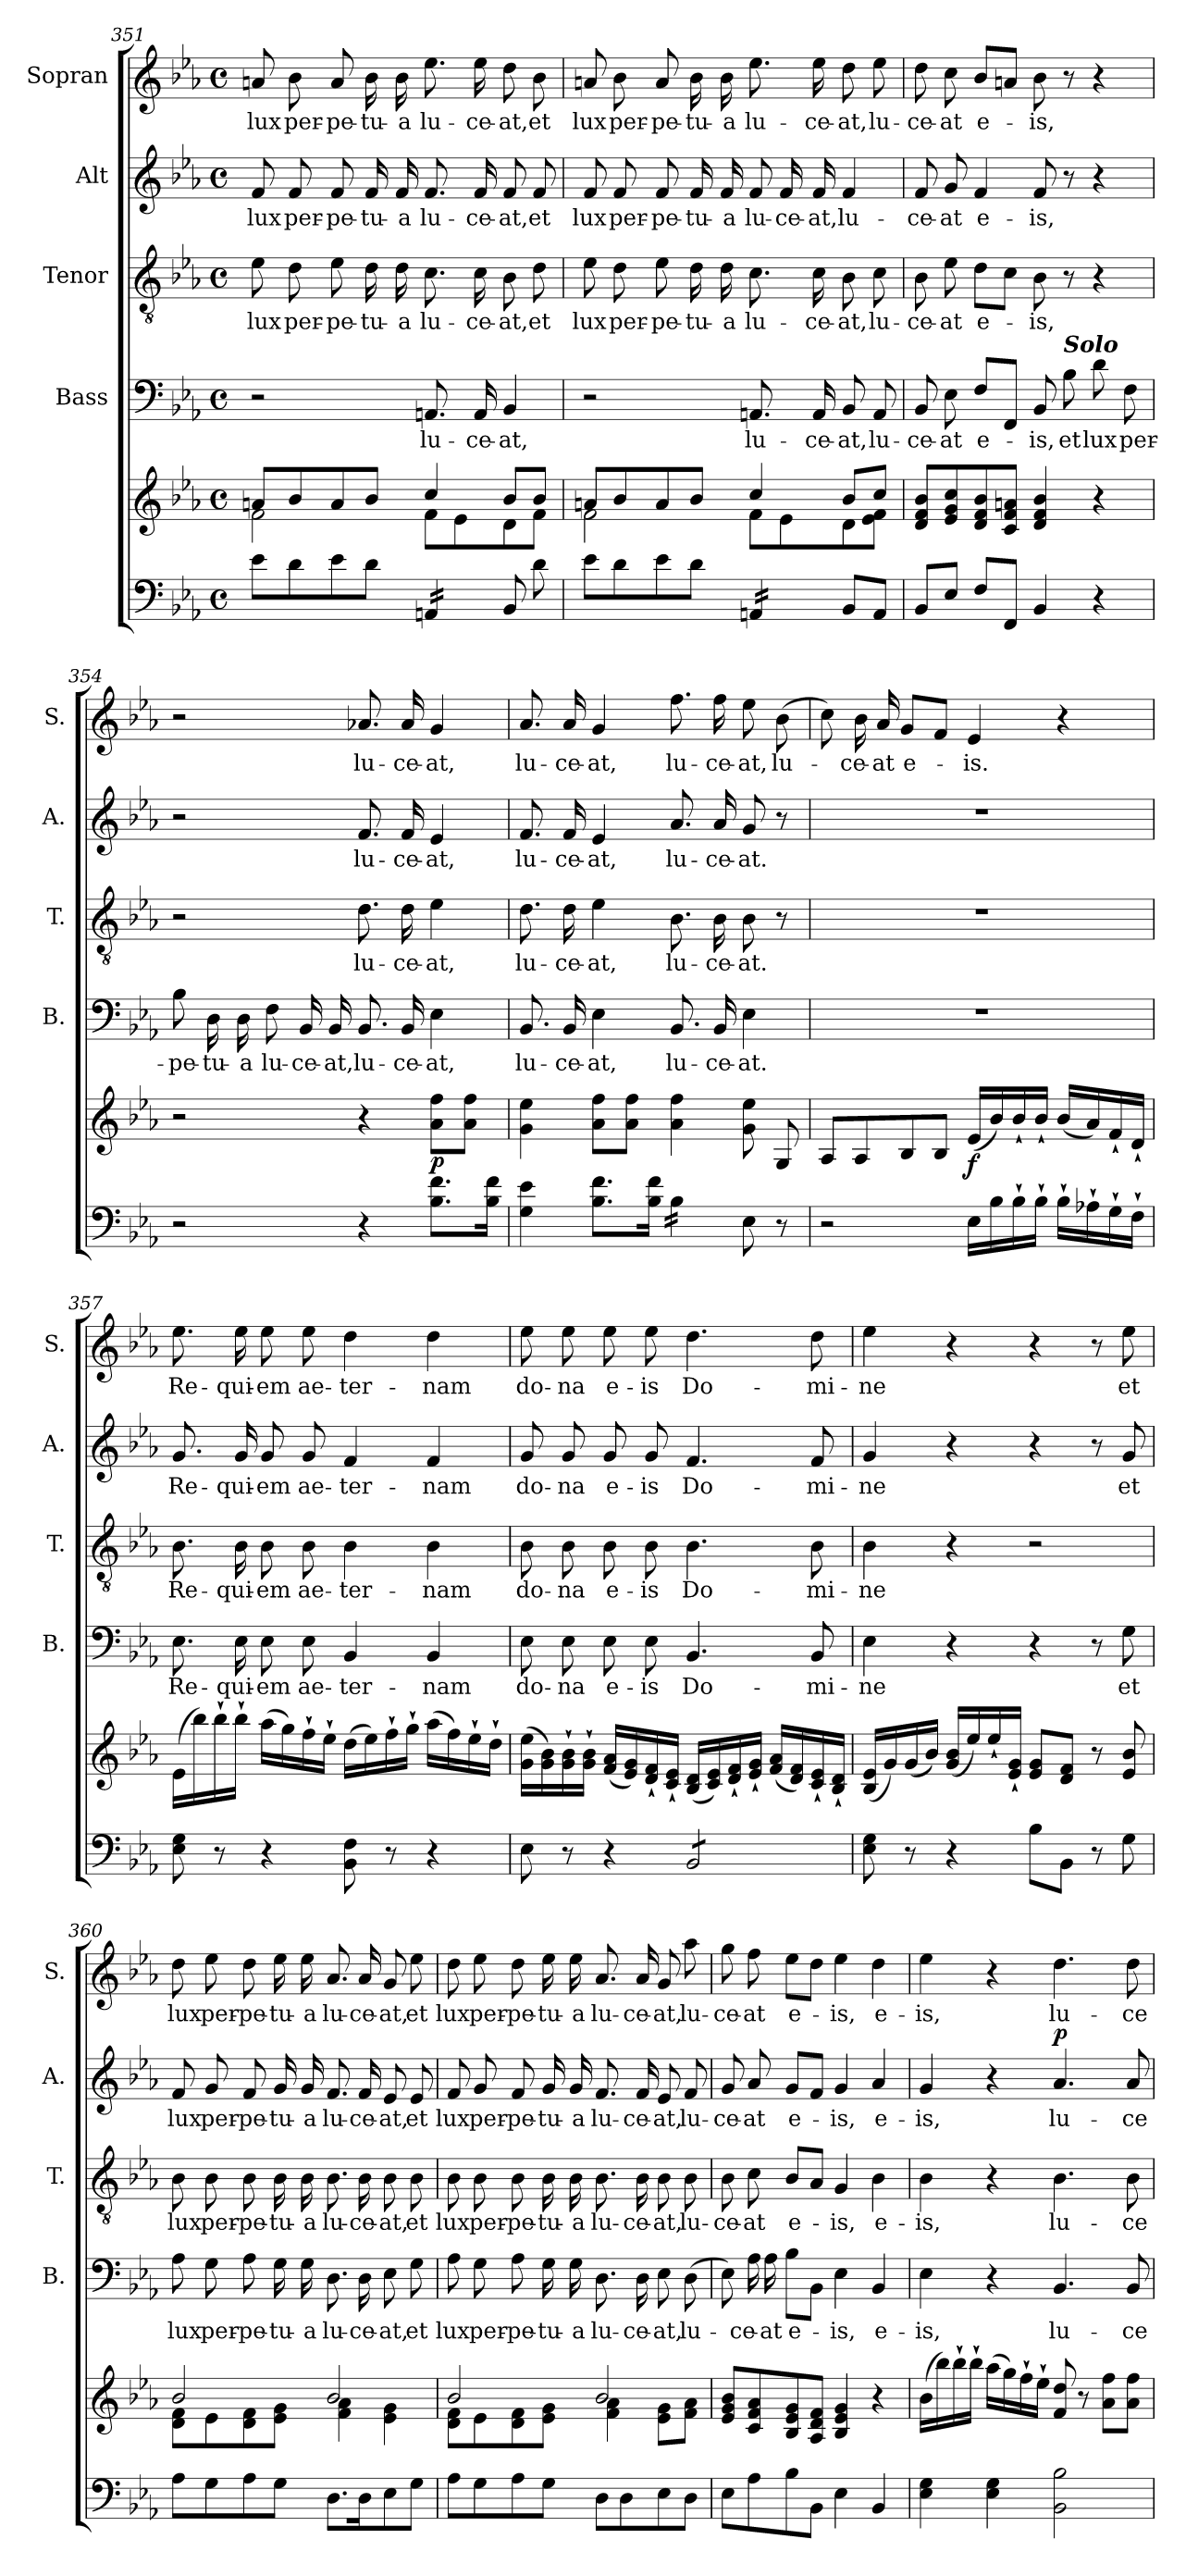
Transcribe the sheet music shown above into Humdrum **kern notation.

**kern	**kern	**dynam	**kern	**text	**kern	**text	**kern	**text	**dynam	**kern	**text
*part5	*part5	*part5	*part4	*part4	*part3	*part3	*part2	*part2	*part2	*part1	*part1
*staff6	*staff5	*staff5/6	*staff4	*staff4	*staff3	*staff3	*staff2	*staff2	*staff2	*staff1	*staff1
*	*	*	*I"Bass	*	*I"Tenor	*	*I"Alt	*	*	*I"Sopran	*
*	*	*	*I'B.	*	*I'T.	*	*I'A.	*	*	*I'S.	*
!!LO:LB:g=z
*clefF4	*clefG2	*	*clefF4	*	*clefGv2	*	*clefG2	*	*	*clefG2	*
*k[b-e-a-]	*k[b-e-a-]	*	*k[b-e-a-]	*	*k[b-e-a-]	*	*k[b-e-a-]	*	*	*k[b-e-a-]	*
*E-:	*E-:	*	*E-:	*	*E-:	*	*E-:	*	*	*E-:	*
*M4/4	*M4/4	*	*M4/4	*	*M4/4	*	*M4/4	*	*	*M4/4	*
*met(c)	*met(c)	*	*met(c)	*	*met(c)	*	*met(c)	*	*	*met(c)	*
=351	=351	=351	=351	=351	=351	=351	=351	=351	=351	=351	=351
*	*^	*	*	*	*	*	*	*	*	*	*
!	!	!	!	!	!	!	!LO:LY:b	!	!LO:LY:b	!	!	!LO:LY:b
8e-\L	8an/L	2f\	.	2r	.	8e-\	lux	8f/	lux	.	8an/	lux
!	!	!	!	!	!	!	!LO:LY:b	!	!LO:LY:b	!	!	!LO:LY:b
8d\	8b-/	.	.	.	.	8d\	per-	8f/	per-	.	8b-\	per-
!	!	!	!	!	!	!	!LO:LY:b	!	!LO:LY:b	!	!	!LO:LY:b
8e-\	8a/	.	.	.	.	8e-\	-pe-	8f/	-pe-	.	8a/	-pe-
!	!	!	!	!	!	!	!LO:LY:b	!	!LO:LY:b	!	!	!LO:LY:b
8d\J	8b-/J	.	.	.	.	16d\	-tu-	16f/	-tu-	.	16b-\	-tu-
!	!	!	!	!	!	!	!LO:LY:b	!	!LO:LY:b	!	!	!LO:LY:b
.	.	.	.	.	.	16d\	-a	16f/	-a	.	16b-\	-a
!	!	!	!	!	!LO:LY:b	!	!LO:LY:b	!	!LO:LY:b	!	!	!LO:LY:b
*tremolo	*	*	*	*	*	*	*	*	*	*	*	*
16AAn/LL	4cc/	8f\L	.	8.AAn/	lu-	8.c\	lu-	8.f/	lu-	.	8.ee-\	lu-
16AAn/	.	.	.	.	.	.	.	.	.	.	.	.
16AAn/	.	8e-\	.	.	.	.	.	.	.	.	.	.
!	!	!	!	!	!LO:LY:b	!	!LO:LY:b	!	!LO:LY:b	!	!	!LO:LY:b
16AAn/JJ	.	.	.	16AA/	-ce-	16c\	-ce-	16f/	-ce-	.	16ee-\	-ce-
*Xtremolo	*	*	*	*	*	*	*	*	*	*	*	*
!	!	!	!	!	!LO:LY:b	!	!LO:LY:b	!	!LO:LY:b	!	!	!LO:LY:b
8BB-/	8b-/L	8d\	.	4BB-/	-at,	8B-\	-at,	8f/	-at,	.	8dd\	-at,
!	!	!	!	!	!	!	!LO:LY:b	!	!LO:LY:b	!	!	!LO:LY:b
8d\	8b-/J	8f\J	.	.	.	8d\	et	8f/	et	.	8b-\	et
=352	=352	=352	=352	=352	=352	=352	=352	=352	=352	=352	=352	=352
!	!	!	!	!	!	!	!LO:LY:b	!	!LO:LY:b	!	!	!LO:LY:b
8e-\L	8an/L	2f\	.	2r	.	8e-\	lux	8f/	lux	.	8an/	lux
!	!	!	!	!	!	!	!LO:LY:b	!	!LO:LY:b	!	!	!LO:LY:b
8d\	8b-/	.	.	.	.	8d\	per-	8f/	per-	.	8b-\	per-
!	!	!	!	!	!	!	!LO:LY:b	!	!LO:LY:b	!	!	!LO:LY:b
8e-\	8a/	.	.	.	.	8e-\	-pe-	8f/	-pe-	.	8a/	-pe-
!	!	!	!	!	!	!	!LO:LY:b	!	!LO:LY:b	!	!	!LO:LY:b
8d\J	8b-/J	.	.	.	.	16d\	-tu-	16f/	-tu-	.	16b-\	-tu-
!	!	!	!	!	!	!	!LO:LY:b	!	!LO:LY:b	!	!	!LO:LY:b
.	.	.	.	.	.	16d\	-a	16f/	-a	.	16b-\	-a
!	!	!	!	!	!LO:LY:b	!	!LO:LY:b	!	!LO:LY:b	!	!	!LO:LY:b
*tremolo	*	*	*	*	*	*	*	*	*	*	*	*
16AAn/LL	4cc/	8f\L	.	8.AAn/	lu-	8.c\	lu-	8f/	lu-	.	8.ee-\	lu-
16AAn/	.	.	.	.	.	.	.	.	.	.	.	.
!	!	!	!	!	!	!	!	!	!LO:LY:b	!	!	!
16AAn/	.	8e-\	.	.	.	.	.	16f/	-ce-	.	.	.
!	!	!	!	!	!LO:LY:b	!	!LO:LY:b	!	!LO:LY:b	!	!	!LO:LY:b
16AAn/JJ	.	.	.	16AA/	-ce-	16c\	-ce-	16f/	-at,	.	16ee-\	-ce-
*Xtremolo	*	*	*	*	*	*	*	*	*	*	*	*
!	!	!	!	!	!LO:LY:b	!	!LO:LY:b	!	!LO:LY:b	!	!	!LO:LY:b
8BB-/L	8b-/L	8d\	.	8BB-/	-at,	8B-\	-at,	4f/	lu-	.	8dd\	-at,
!	!	!	!	!	!LO:LY:b	!	!LO:LY:b	!	!	!	!	!LO:LY:b
8AA/J	8cc/J	8e-\ 8f\J	.	8AA/	lu-	8c\	lu-	.	.	.	8ee-\	lu-
=353	=353	=353	=353	=353	=353	=353	=353	=353	=353	=353	=353	=353
!	!	!	!	!	!LO:LY:b	!	!LO:LY:b	!	!LO:LY:b	!	!	!LO:LY:b
*	*v	*v	*	*	*	*	*	*	*	*	*	*
8BB-/L	8d/ 8f/ 8b-/L	.	8BB-/	-ce-	8B-\	-ce-	8f/	-ce-	.	8dd\	-ce-
!	!	!	!	!LO:LY:b	!	!LO:LY:b	!	!LO:LY:b	!	!	!LO:LY:b
8E-/J	8e-/ 8g/ 8cc/	.	8E-\	-at	8e-\	-at	8g/	-at	.	8cc\	-at
!	!	!	!	!LO:LY:b	!	!LO:LY:b	!	!LO:LY:b	!	!	!LO:LY:b
8F/L	8d/ 8f/ 8b-/	.	8F/L	e-	8d\L	e-	4f/	e-	.	8b-/L	e-
8FF/J	8c/ 8f/ 8an/J	.	8FF/J	.	8c\J	.	.	.	.	8an/J	.
!	!	!	!	!LO:LY:b	!	!LO:LY:b	!	!LO:LY:b	!	!	!LO:LY:b
4BB-/	4d/ 4f/ 4b-/	.	8BB-/	-is,	8B-\	-is,	8f/	-is,	.	8b-\	-is,
!	!	!	!LO:TX:a:Bi:t=Solo	!	!	!	!	!	!	!	!
!	!	!	!	!LO:LY:b	!	!	!	!	!	!	!
.	.	.	8B-\	et	8r	.	8r	.	.	8r	.
!	!	!	!	!LO:LY:b	!	!	!	!	!	!	!
4r	4r	.	8d\	lux	4r	.	4r	.	.	4r	.
!	!	!	!	!LO:LY:b	!	!	!	!	!	!	!
.	.	.	8F\	per-	.	.	.	.	.	.	.
!!LO:PB:g=z
=354	=354	=354	=354	=354	=354	=354	=354	=354	=354	=354	=354
!	!	!	!	!LO:LY:b	!	!	!	!	!	!	!
2r	2r	.	8B-\	-pe-	2r	.	2r	.	.	2r	.
!	!	!	!	!LO:LY:b	!	!	!	!	!	!	!
.	.	.	16D\	-tu-	.	.	.	.	.	.	.
!	!	!	!	!LO:LY:b	!	!	!	!	!	!	!
.	.	.	16D\	-a	.	.	.	.	.	.	.
!	!	!	!	!LO:LY:b	!	!	!	!	!	!	!
.	.	.	8F\	lu-	.	.	.	.	.	.	.
!	!	!	!	!LO:LY:b	!	!	!	!	!	!	!
.	.	.	16BB-/	-ce-	.	.	.	.	.	.	.
!	!	!	!	!LO:LY:b	!	!	!	!	!	!	!
.	.	.	16BB-/	-at,	.	.	.	.	.	.	.
!	!	!	!	!LO:LY:b	!	!LO:LY:b	!	!LO:LY:b	!	!	!LO:LY:b
4r	4r	.	8.BB-/	lu-	8.d\	lu-	8.f/	lu-	.	8.a-X/	lu-
!	!	!	!	!LO:LY:b	!	!LO:LY:b	!	!LO:LY:b	!	!	!LO:LY:b
.	.	.	16BB-/	-ce-	16d\	-ce-	16f/	-ce-	.	16a-/	-ce-
!	!	!LO:DY:b	!	!LO:LY:b	!	!LO:LY:b	!	!LO:LY:b	!	!	!LO:LY:b
8.B-\ 8.f\L	8a-\ 8ff\L	p	4E-\	-at,	4e-\	-at,	4e-/	-at,	.	4g/	-at,
.	8a-\ 8ff\J	.	.	.	.	.	.	.	.	.	.
16B-\ 16f\Jk	.	.	.	.	.	.	.	.	.	.	.
=355	=355	=355	=355	=355	=355	=355	=355	=355	=355	=355	=355
!	!	!	!	!LO:LY:b	!	!LO:LY:b	!	!LO:LY:b	!	!	!LO:LY:b
4G\ 4e-\	4g\ 4ee-\	.	8.BB-/	lu-	8.d\	lu-	8.f/	lu-	.	8.a-/	lu-
!	!	!	!	!LO:LY:b	!	!LO:LY:b	!	!LO:LY:b	!	!	!LO:LY:b
.	.	.	16BB-/	-ce-	16d\	-ce-	16f/	-ce-	.	16a-/	-ce-
!	!	!	!	!LO:LY:b	!	!LO:LY:b	!	!LO:LY:b	!	!	!LO:LY:b
8.B-\ 8.f\L	8a-\ 8ff\L	.	4E-\	-at,	4e-\	-at,	4e-/	-at,	.	4g/	-at,
.	8a-\ 8ff\J	.	.	.	.	.	.	.	.	.	.
16B-\ 16f\Jk	.	.	.	.	.	.	.	.	.	.	.
!	!	!	!	!LO:LY:b	!	!LO:LY:b	!	!LO:LY:b	!	!	!LO:LY:b
*tremolo	*	*	*	*	*	*	*	*	*	*	*
16B-\LL	4a-\ 4ff\	.	8.BB-/	lu-	8.B-\	lu-	8.a-/	lu-	.	8.ff\	lu-
16B-\	.	.	.	.	.	.	.	.	.	.	.
16B-\	.	.	.	.	.	.	.	.	.	.	.
!	!	!	!	!LO:LY:b	!	!LO:LY:b	!	!LO:LY:b	!	!	!LO:LY:b
16B-\JJ	.	.	16BB-/	-ce-	16B-\	-ce-	16a-/	-ce-	.	16ff\	-ce-
*Xtremolo	*	*	*	*	*	*	*	*	*	*	*
!	!	!	!	!LO:LY:b	!	!LO:LY:b	!	!LO:LY:b	!	!	!LO:LY:b
8E-\	8g\ 8ee-\	.	4E-\	-at.	8B-\	-at.	8g/	-at.	.	8ee-\	-at,
!	!	!	!	!	!	!	!	!	!	!	!LO:LY:b
8r	8G/	.	.	.	8r	.	8r	.	.	(>8b-\	lu-
=356	=356	=356	=356	=356	=356	=356	=356	=356	=356	=356	=356
2r	8A-/L	.	1r	.	1r	.	1r	.	.	8cc\)	.
!	!	!	!	!	!	!	!	!	!	!	!LO:LY:b
.	8A-/	.	.	.	.	.	.	.	.	16b-\	-ce-
!	!	!	!	!	!	!	!	!	!	!	!LO:LY:b
.	.	.	.	.	.	.	.	.	.	16a-/	-at
!	!	!	!	!	!	!	!	!	!	!	!LO:LY:b
.	8B-/	.	.	.	.	.	.	.	.	8g/L	e-
.	8B-/J	.	.	.	.	.	.	.	.	8f/J	.
!	!	!LO:DY:b	!	!	!	!	!	!	!	!	!LO:LY:b
16E-\LL	(<16e-/LL	f	.	.	.	.	.	.	.	4e-/	-is.
16B-\	16b-/)	.	.	.	.	.	.	.	.	.	.
16B-`>\	16b-`</	.	.	.	.	.	.	.	.	.	.
16B-`>\JJ	16b-`</JJ	.	.	.	.	.	.	.	.	.	.
16B-`>\LL	(<16b-/LL	.	.	.	.	.	.	.	.	4r	.
16A-X`>\	16a-/)	.	.	.	.	.	.	.	.	.	.
16G`>\	16f`</	.	.	.	.	.	.	.	.	.	.
16F`>\JJ	16d`</JJ	.	.	.	.	.	.	.	.	.	.
!!LO:LB:g=z
=357	=357	=357	=357	=357	=357	=357	=357	=357	=357	=357	=357
!	!	!	!	!LO:LY:b	!	!LO:LY:b	!	!LO:LY:b	!	!	!LO:LY:b
8E-\ 8G\	(>16e-\LL	.	8.E-\	Re-	8.B-\	Re-	8.g/	Re-	.	8.ee-\	Re-
.	16bb-\)	.	.	.	.	.	.	.	.	.	.
8r	16bb-`>\	.	.	.	.	.	.	.	.	.	.
!	!	!	!	!LO:LY:b	!	!LO:LY:b	!	!LO:LY:b	!	!	!LO:LY:b
.	16bb-`>\JJ	.	16E-\	-qui-	16B-\	-qui-	16g/	-qui-	.	16ee-\	-qui-
!	!	!	!	!LO:LY:b	!	!LO:LY:b	!	!LO:LY:b	!	!	!LO:LY:b
4r	(>16aa-\LL	.	8E-\	-em	8B-\	-em	8g/	-em	.	8ee-\	-em
.	16gg\)	.	.	.	.	.	.	.	.	.	.
!	!	!	!	!LO:LY:b	!	!LO:LY:b	!	!LO:LY:b	!	!	!LO:LY:b
.	16ff`>\	.	8E-\	ae-	8B-\	ae-	8g/	ae-	.	8ee-\	ae-
.	16ee-`>\JJ	.	.	.	.	.	.	.	.	.	.
!	!	!	!	!LO:LY:b	!	!LO:LY:b	!	!LO:LY:b	!	!	!LO:LY:b
8BB-\ 8F\	(>16dd\LL	.	4BB-/	-ter-	4B-\	-ter-	4f/	-ter-	.	4dd\	-ter-
.	16ee-\)	.	.	.	.	.	.	.	.	.	.
8r	16ff`>\	.	.	.	.	.	.	.	.	.	.
.	16gg`>\JJ	.	.	.	.	.	.	.	.	.	.
!	!	!	!	!LO:LY:b	!	!LO:LY:b	!	!LO:LY:b	!	!	!LO:LY:b
4r	(>16aa-\LL	.	4BB-/	-nam	4B-\	-nam	4f/	-nam	.	4dd\	-nam
.	16ff\)	.	.	.	.	.	.	.	.	.	.
.	16ee-`>\	.	.	.	.	.	.	.	.	.	.
.	16dd`>\JJ	.	.	.	.	.	.	.	.	.	.
=358	=358	=358	=358	=358	=358	=358	=358	=358	=358	=358	=358
!	!	!	!	!LO:LY:b	!	!LO:LY:b	!	!LO:LY:b	!	!	!LO:LY:b
8E-\	(>16g\ 16ee-\LL	.	8E-\	do-	8B-\	do-	8g/	do-	.	8ee-\	do-
.	16g\ 16b-\)	.	.	.	.	.	.	.	.	.	.
!	!	!	!	!LO:LY:b	!	!LO:LY:b	!	!LO:LY:b	!	!	!LO:LY:b
8r	16g\`> 16b-\`>	.	8E-\	-na	8B-\	-na	8g/	-na	.	8ee-\	-na
.	16g\`> 16b-\`>JJ	.	.	.	.	.	.	.	.	.	.
!	!	!	!	!LO:LY:b	!	!LO:LY:b	!	!LO:LY:b	!	!	!LO:LY:b
4r	(<16f/ 16a-/LL	.	8E-\	e-	8B-\	e-	8g/	e-	.	8ee-\	e-
.	16e-/ 16g/)	.	.	.	.	.	.	.	.	.	.
!	!	!	!	!LO:LY:b	!	!LO:LY:b	!	!LO:LY:b	!	!	!LO:LY:b
.	16d/`< 16f/`<	.	8E-\	-is	8B-\	-is	8g/	-is	.	8ee-\	-is
.	16c/`< 16e-/`<JJ	.	.	.	.	.	.	.	.	.	.
!	!	!	!	!LO:LY:b	!	!LO:LY:b	!	!LO:LY:b	!	!	!LO:LY:b
*tremolo	*	*	*	*	*	*	*	*	*	*	*
8BB-/L	(<16B-/ 16d/LL	.	4.BB-/	Do-	4.B-\	Do-	4.f/	Do-	.	4.dd\	Do-
.	16c/ 16e-/)	.	.	.	.	.	.	.	.	.	.
8BB-/	16d/`< 16f/`<	.	.	.	.	.	.	.	.	.	.
.	16e-/`< 16g/`<JJ	.	.	.	.	.	.	.	.	.	.
8BB-/	(<16f/ 16a-/LL	.	.	.	.	.	.	.	.	.	.
.	16d/ 16f/)	.	.	.	.	.	.	.	.	.	.
!	!	!	!	!LO:LY:b	!	!LO:LY:b	!	!LO:LY:b	!	!	!LO:LY:b
8BB-/J	16c/`< 16e-/`<	.	8BB-/	-mi-	8B-\	-mi-	8f/	-mi-	.	8dd\	-mi-
*Xtremolo	*	*	*	*	*	*	*	*	*	*	*
.	16B-/`< 16d/`<JJ	.	.	.	.	.	.	.	.	.	.
!!LO:PB:g=z
=359	=359	=359	=359	=359	=359	=359	=359	=359	=359	=359	=359
!	!	!	!	!LO:LY:b	!	!LO:LY:b	!	!LO:LY:b	!	!	!LO:LY:b
8E-\ 8G\	(<16B-/ 16e-/LL	.	4E-\	-ne	4B-\	-ne	4g/	-ne	.	4ee-\	-ne
.	16g/)	.	.	.	.	.	.	.	.	.	.
8r	(<16g/	.	.	.	.	.	.	.	.	.	.
.	16b-/JJ)	.	.	.	.	.	.	.	.	.	.
4r	(<16g/ 16b-/LL	.	4r	.	4r	.	4r	.	.	4r	.
.	16ee-/)	.	.	.	.	.	.	.	.	.	.
.	16ee-`</	.	.	.	.	.	.	.	.	.	.
.	16e-/`< 16g/`<JJ	.	.	.	.	.	.	.	.	.	.
8B-\L	8e-/ 8g/L	.	4r	.	2r	.	4r	.	.	4r	.
8BB-\J	8d/ 8f/J	.	.	.	.	.	.	.	.	.	.
8r	8r	.	8r	.	.	.	8r	.	.	8r	.
!	!	!	!	!LO:LY:b	!	!	!	!LO:LY:b	!	!	!LO:LY:b
8G\	8e-/ 8b-/	.	8G\	et	.	.	8g/	et	.	8ee-\	et
=360	=360	=360	=360	=360	=360	=360	=360	=360	=360	=360	=360
*	*^	*	*	*	*	*	*	*	*	*	*
!	!	!	!	!	!LO:LY:b	!	!LO:LY:b	!	!LO:LY:b	!	!	!LO:LY:b
8A-\L	2b-/	8d\ 8f\L	.	8A-\	lux	8B-\	lux	8f/	lux	.	8dd\	lux
!	!	!	!	!	!LO:LY:b	!	!LO:LY:b	!	!LO:LY:b	!	!	!LO:LY:b
8G\	.	8e-\	.	8G\	per-	8B-\	per-	8g/	per-	.	8ee-\	per-
!	!	!	!	!	!LO:LY:b	!	!LO:LY:b	!	!LO:LY:b	!	!	!LO:LY:b
8A-\	.	8d\ 8f\	.	8A-\	-pe-	8B-\	-pe-	8f/	-pe-	.	8dd\	-pe-
!	!	!	!	!	!LO:LY:b	!	!LO:LY:b	!	!LO:LY:b	!	!	!LO:LY:b
8G\J	.	8e-\ 8g\J	.	16G\	-tu-	16B-\	-tu-	16g/	-tu-	.	16ee-\	-tu-
!	!	!	!	!	!LO:LY:b	!	!LO:LY:b	!	!LO:LY:b	!	!	!LO:LY:b
.	.	.	.	16G\	-a	16B-\	-a	16g/	-a	.	16ee-\	-a
!	!	!	!	!	!LO:LY:b	!	!LO:LY:b	!	!LO:LY:b	!	!	!LO:LY:b
8.D\L	2b-/	4f\ 4a-\	.	8.D\	lu-	8.B-\	lu-	8.f/	lu-	.	8.a-/	lu-
!	!	!	!	!	!LO:LY:b	!	!LO:LY:b	!	!LO:LY:b	!	!	!LO:LY:b
16D\k	.	.	.	16D\	-ce-	16B-\	-ce-	16f/	-ce-	.	16a-/	-ce-
!	!	!	!	!	!LO:LY:b	!	!LO:LY:b	!	!LO:LY:b	!	!	!LO:LY:b
8E-\	.	4e-\ 4g\	.	8E-\	-at,	8B-\	-at,	8e-/	-at,	.	8g/	-at,
!	!	!	!	!	!LO:LY:b	!	!LO:LY:b	!	!LO:LY:b	!	!	!LO:LY:b
8G\J	.	.	.	8G\	et	8B-\	et	8e-/	et	.	8ee-\	et
=361	=361	=361	=361	=361	=361	=361	=361	=361	=361	=361	=361	=361
!	!	!	!	!	!LO:LY:b	!	!LO:LY:b	!	!LO:LY:b	!	!	!LO:LY:b
8A-\L	2b-/	8d\ 8f\L	.	8A-\	lux	8B-\	lux	8f/	lux	.	8dd\	lux
!	!	!	!	!	!LO:LY:b	!	!LO:LY:b	!	!LO:LY:b	!	!	!LO:LY:b
8G\	.	8e-\	.	8G\	per-	8B-\	per-	8g/	per-	.	8ee-\	per-
!	!	!	!	!	!LO:LY:b	!	!LO:LY:b	!	!LO:LY:b	!	!	!LO:LY:b
8A-\	.	8d\ 8f\	.	8A-\	-pe-	8B-\	-pe-	8f/	-pe-	.	8dd\	-pe-
!	!	!	!	!	!LO:LY:b	!	!LO:LY:b	!	!LO:LY:b	!	!	!LO:LY:b
8G\J	.	8e-\ 8g\J	.	16G\	-tu-	16B-\	-tu-	16g/	-tu-	.	16ee-\	-tu-
!	!	!	!	!	!LO:LY:b	!	!LO:LY:b	!	!LO:LY:b	!	!	!LO:LY:b
.	.	.	.	16G\	-a	16B-\	-a	16g/	-a	.	16ee-\	-a
!	!	!	!	!	!LO:LY:b	!	!LO:LY:b	!	!LO:LY:b	!	!	!LO:LY:b
8D\L	2b-/	4f\ 4a-\	.	8.D\	lu-	8.B-\	lu-	8.f/	lu-	.	8.a-/	lu-
8D\	.	.	.	.	.	.	.	.	.	.	.	.
!	!	!	!	!	!LO:LY:b	!	!LO:LY:b	!	!LO:LY:b	!	!	!LO:LY:b
.	.	.	.	16D\	-ce-	16B-\	-ce-	16f/	-ce-	.	16a-/	-ce-
!	!	!	!	!	!LO:LY:b	!	!LO:LY:b	!	!LO:LY:b	!	!	!LO:LY:b
8E-\	.	8e-\ 8g\L	.	8E-\	-at,	8B-\	-at,	8e-/	-at,	.	8g/	-at,
!	!	!	!	!	!LO:LY:b	!	!LO:LY:b	!	!LO:LY:b	!	!	!LO:LY:b
8D\J	.	8f\ 8a-\J	.	(>8D\	lu-	8B-\	lu-	8f/	lu-	.	8aa-\	lu-
!!LO:LB:g=z
=362	=362	=362	=362	=362	=362	=362	=362	=362	=362	=362	=362	=362
!	!	!	!	!	!	!	!LO:LY:b	!	!LO:LY:b	!	!	!LO:LY:b
*	*v	*v	*	*	*	*	*	*	*	*	*	*
8E-\L	8e-/ 8g/ 8b-/L	.	8E-\)	.	8B-\	-ce-	8g/	-ce-	.	8gg\	-ce-
!	!	!	!	!LO:LY:b	!	!LO:LY:b	!	!LO:LY:b	!	!	!LO:LY:b
8A-\	8c/ 8f/ 8a-/	.	16A-\	-ce-	8c\	-at	8a-/	-at	.	8ff\	-at
!	!	!	!	!LO:LY:b	!	!	!	!	!	!	!
.	.	.	16A-\	-at	.	.	.	.	.	.	.
!	!	!	!	!LO:LY:b	!	!LO:LY:b	!	!LO:LY:b	!	!	!LO:LY:b
8B-\	8B-/ 8e-/ 8g/	.	8B-\L	e-	8B-/L	e-	8g/L	e-	.	8ee-\L	e-
8BB-\J	8A-/ 8d/ 8f/J	.	8BB-\J	.	8A-/J	.	8f/J	.	.	8dd\J	.
!	!	!	!	!LO:LY:b	!	!LO:LY:b	!	!LO:LY:b	!	!	!LO:LY:b
4E-\	4B-/ 4e-/ 4g/	.	4E-\	-is,	4G/	-is,	4g/	-is,	.	4ee-\	-is,
!	!	!	!	!LO:LY:b	!	!LO:LY:b	!	!LO:LY:b	!	!	!LO:LY:b
4BB-/	4r	.	4BB-/	e-	4B-\	e-	4a-/	e-	.	4dd\	e-
=363	=363	=363	=363	=363	=363	=363	=363	=363	=363	=363	=363
!	!	!	!	!LO:LY:b	!	!LO:LY:b	!	!LO:LY:b	!	!	!LO:LY:b
4E-\ 4G\	(>16b-\LL	.	4E-\	-is,	4B-\	-is,	4g/	-is,	.	4ee-\	-is,
.	16bb-\)	.	.	.	.	.	.	.	.	.	.
.	16bb-`>\	.	.	.	.	.	.	.	.	.	.
.	16bb-`>\JJ	.	.	.	.	.	.	.	.	.	.
4E-\ 4G\	(>16aa-\LL	.	4r	.	4r	.	4r	.	.	4r	.
.	16gg\)	.	.	.	.	.	.	.	.	.	.
.	16ff`>\	.	.	.	.	.	.	.	.	.	.
.	16ee-`>\JJ	.	.	.	.	.	.	.	.	.	.
!	!	!	!	!LO:LY:b	!	!LO:LY:b	!	!LO:LY:b	!LO:DY:a	!	!LO:LY:b
2BB-\ 2B-\	8f/ 8dd/	.	4.BB-/	lu-	4.B-\	lu-	4.a-/	lu-	p	4.dd\	lu-
.	8r	.	.	.	.	.	.	.	.	.	.
.	8a-\ 8ff\L	.	.	.	.	.	.	.	.	.	.
!	!	!	!	!LO:LY:b	!	!LO:LY:b	!	!LO:LY:b	!	!	!LO:LY:b
.	8a-\ 8ff\J	.	8BB-/	-ce-	8B-\	-ce-	8a-/	-ce-	.	8dd\	-ce-
=	=	=	=	=	=	=	=	=	=	=	=
*-	*-	*-	*-	*-	*-	*-	*-	*-	*-	*-	*-
